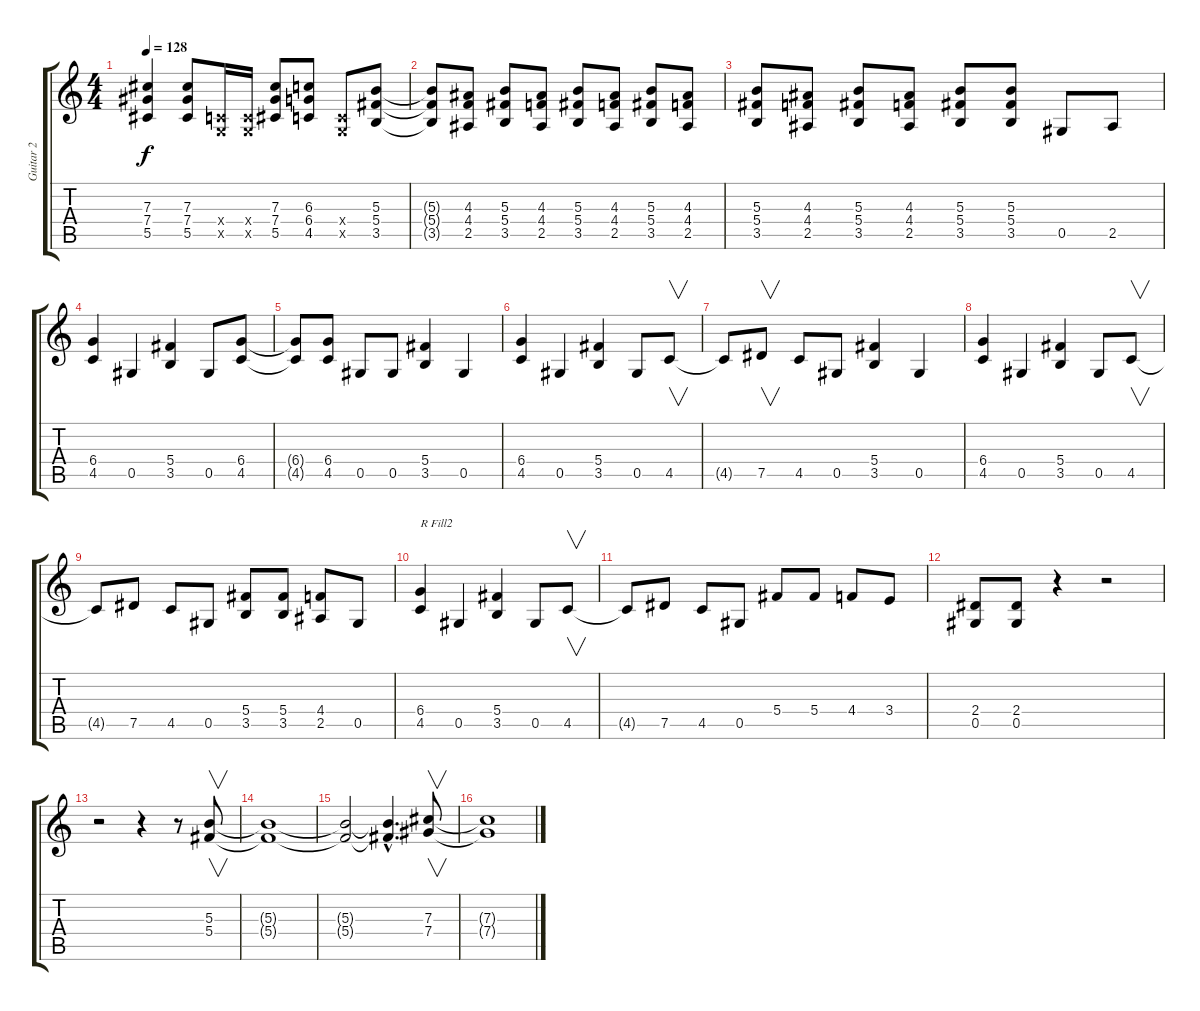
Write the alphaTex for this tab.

\track ("Guitar 2" "Guitar 2") {instrument overdrivenguitar}
\staff {score tabs}
\tuning (Eb4 Bb3 Gb3 Db3 Ab2 Eb2) {hide}
\ts (4 4)
\tempo 128
\clef g2
\ks c
(7.3{t} 7.4{t} 5.5{t}).4{dy f} (7.3 7.4 5.5).8 (-1.4{x} -1.5{x}).16 (-1.4{x} -1.5{x}).16 (7.3 7.4 5.5).8 (6.3 6.4 4.5).8 (-1.4{x} -1.5{x}).8 (5.3 5.4 3.5).8 |
(5.3{t} 5.4{t} 3.5{t}).8 (4.3 4.4 2.5).8 (5.3 5.4 3.5).8 (4.3 4.4 2.5).8 (5.3 5.4 3.5).8 (4.3 4.4 2.5).8 (5.3 5.4 3.5).8 (4.3 4.4 2.5).8 |
(5.3 5.4 3.5).8 (4.3 4.4 2.5).8 (5.3 5.4 3.5).8 (4.3 4.4 2.5).8 (5.3 5.4 3.5).8 (5.3 5.4 3.5).8 0.5.8 2.5.8 |
(6.4 4.5).4 0.5.4 (5.4 3.5).4 0.5.8 (6.4 4.5).8 |
(6.4{t} 4.5{t}).8 (6.4 4.5).8 0.5.8 0.5.8 (5.4 3.5).4 0.5.4 |
(6.4 4.5).4 0.5.4 (5.4 3.5).4 0.5.8 4.5.8{v} |
4.5{t}.8 7.5.8{v} 4.5.8 0.5.8 (5.4 3.5).4 0.5.4 |
(6.4 4.5).4 0.5.4 (5.4 3.5).4 0.5.8 4.5.8{v} |
4.5{t}.8 7.5.8 4.5.8 0.5.8 (5.4 3.5).8 (5.4 3.5).8 (4.4 2.5).8 0.5.8 |
(6.4 4.5).4{txt "R Fill2"} 0.5.4 (5.4 3.5).4 0.5.8 4.5.8{v} |
4.5{t}.8 7.5.8 4.5.8 0.5.8 5.4.8 5.4.8 4.4.8 3.4.8 |
(2.4 0.5).8 (2.4 0.5).8 r.4 r.2 |
r.2 r.4 r.8 (5.3 5.4).8{v} |
(5.3{t} 5.4{t}).1 |
(5.3{t} 5.4{t}).2 (5.3{hac t} 5.4{hac t}).4{d} (7.3 7.4).8{v} |
(7.3{t} 7.4{t}).1
